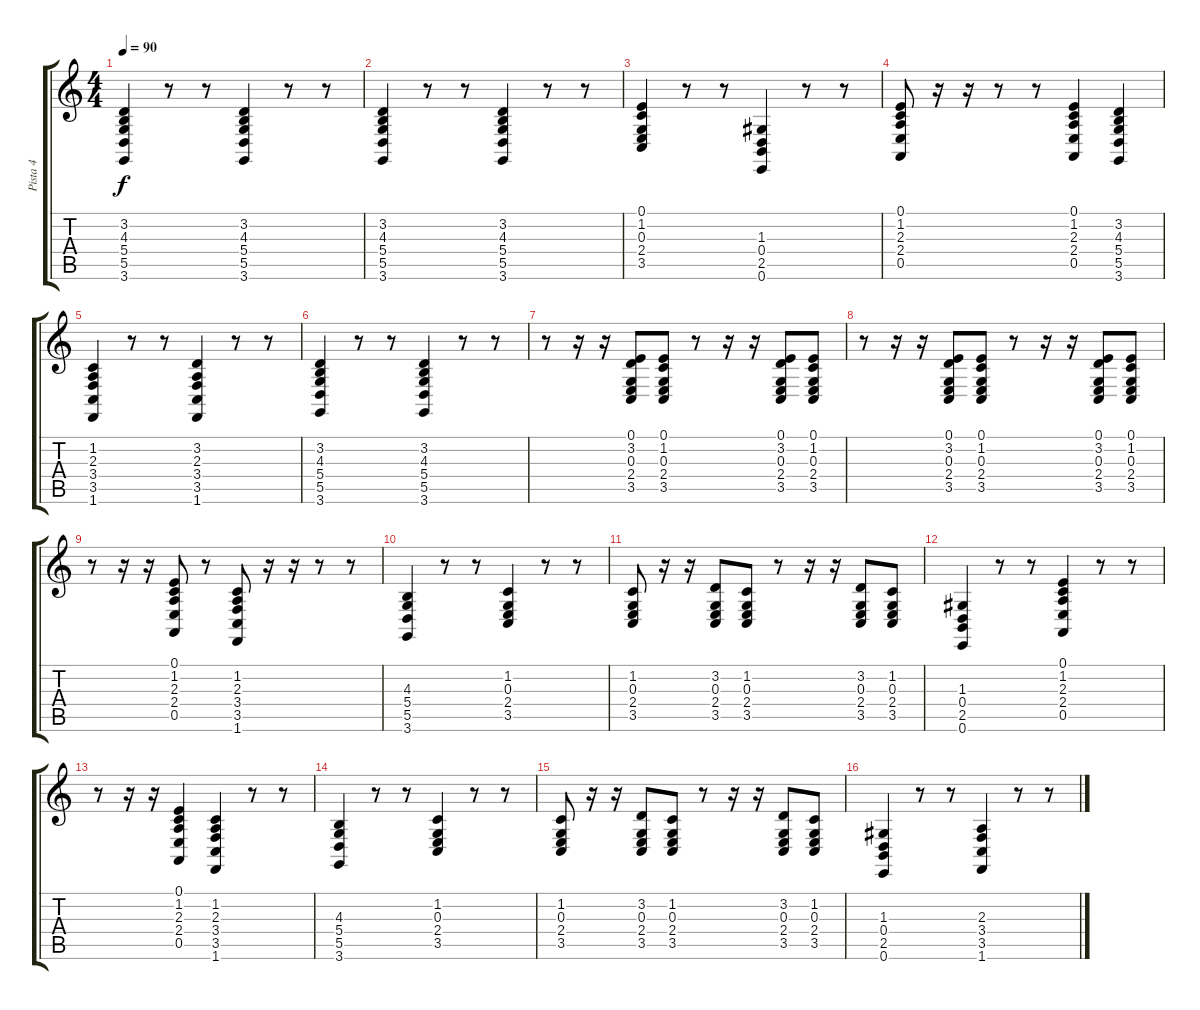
\track ("Pista 4" "Pista 4") {instrument acousticgrandpiano}
\staff {score tabs}
\tuning (E4 B3 G3 D3 A2 E2) {hide}
\ts (4 4)
\tempo 90
\clef g2
\ks c
(3.2 4.3 5.4 5.5 3.6).4{dy f} r.8 r.8 (3.2 4.3 5.4 5.5 3.6).4 r.8 r.8 |
(3.2 4.3 5.4 5.5 3.6).4 r.8 r.8 (3.2 4.3 5.4 5.5 3.6).4 r.8 r.8 |
(0.1 1.2 0.3 2.4 3.5).4 r.8 r.8 (1.3 0.4 2.5 0.6).4 r.8 r.8 |
(0.1 1.2 2.3 2.4 0.5).8 r.16 r.16 r.8 r.8 (0.1 1.2 2.3 2.4 0.5).4 (3.2 4.3 5.4 5.5 3.6).4 |
(1.2 2.3 3.4 3.5 1.6).4 r.8 r.8 (3.2 2.3 3.4 3.5 1.6).4 r.8 r.8 |
(3.2 4.3 5.4 5.5 3.6).4 r.8 r.8 (3.2 4.3 5.4 5.5 3.6).4 r.8 r.8 |
r.8 r.16 r.16 (0.1 3.2 0.3 2.4 3.5).8 (0.1 1.2 0.3 2.4 3.5).8 r.8 r.16 r.16 (0.1 3.2 0.3 2.4 3.5).8 (0.1 1.2 0.3 2.4 3.5).8 |
r.8 r.16 r.16 (0.1 3.2 0.3 2.4 3.5).8 (0.1 1.2 0.3 2.4 3.5).8 r.8 r.16 r.16 (0.1 3.2 0.3 2.4 3.5).8 (0.1 1.2 0.3 2.4 3.5).8 |
r.8 r.16 r.16 (0.1 1.2 2.3 2.4 0.5).8 r.8 (1.2 2.3 3.4 3.5 1.6).8 r.16 r.16 r.8 r.8 |
(4.3 5.4 5.5 3.6).4 r.8 r.8 (1.2 0.3 2.4 3.5).4 r.8 r.8 |
(1.2 0.3 2.4 3.5).8 r.16 r.16 (3.2 0.3 2.4 3.5).8 (1.2 0.3 2.4 3.5).8 r.8 r.16 r.16 (3.2 0.3 2.4 3.5).8 (1.2 0.3 2.4 3.5).8 |
(1.3 0.4 2.5 0.6).4 r.8 r.8 (0.1 1.2 2.3 2.4 0.5).4 r.8 r.8 |
r.8 r.16 r.16 (0.1 1.2 2.3 2.4 0.5).4 (1.2 2.3 3.4 3.5 1.6).4 r.8 r.8 |
(4.3 5.4 5.5 3.6).4 r.8 r.8 (1.2 0.3 2.4 3.5).4 r.8 r.8 |
(1.2 0.3 2.4 3.5).8 r.16 r.16 (3.2 0.3 2.4 3.5).8 (1.2 0.3 2.4 3.5).8 r.8 r.16 r.16 (3.2 0.3 2.4 3.5).8 (1.2 0.3 2.4 3.5).8 |
(1.3 0.4 2.5 0.6).4 r.8 r.8 (2.3 3.4 3.5 1.6).4 r.8 r.8
